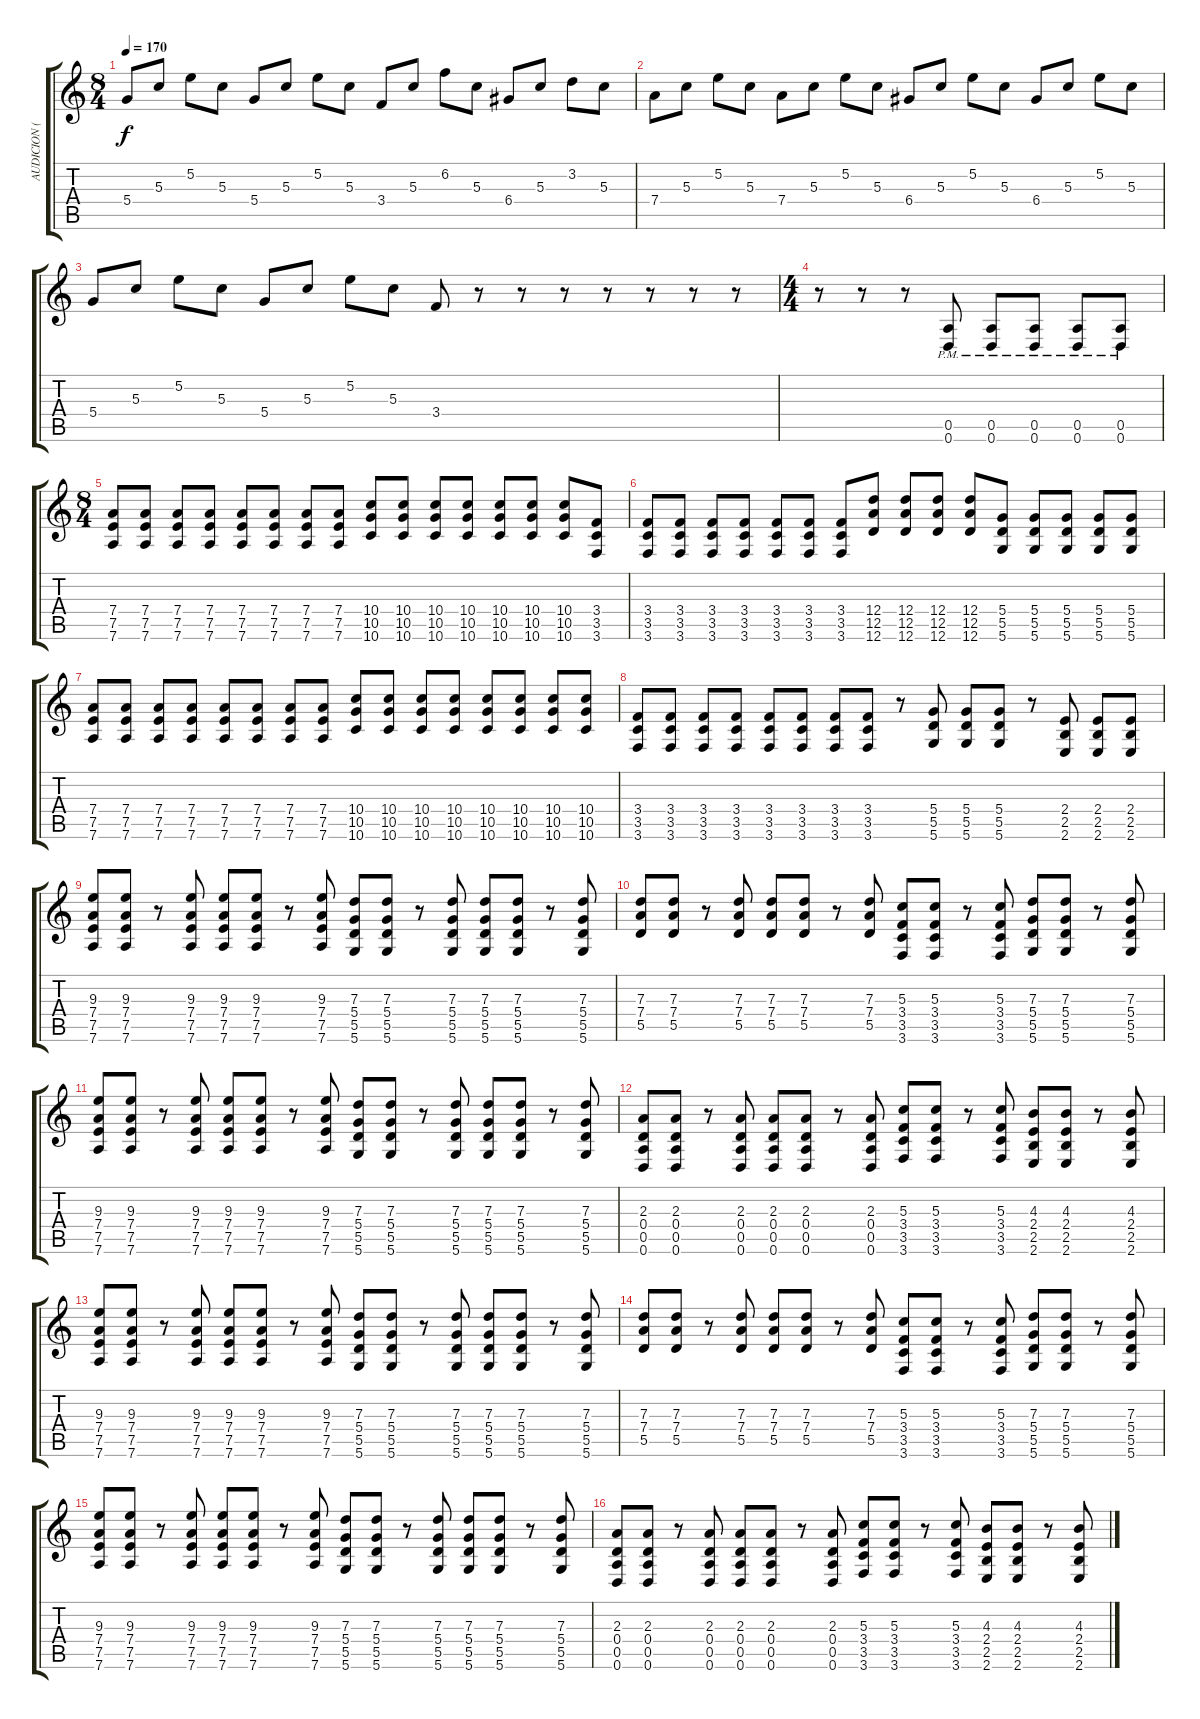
\track ("AUDICION (GUITARRA)" "AUDICION (") {instrument acousticguitarsteel}
\staff {score tabs}
\tuning (E4 B3 G3 D3 A2 D2) {hide}
\ts (8 4)
\tempo 170
\clef g2
\ks c
5.4.8{dy f} 5.3.8 5.2.8 5.3.8 5.4.8 5.3.8 5.2.8 5.3.8 3.4.8 5.3.8 6.2.8 5.3.8 6.4.8 5.3.8 3.2.8 5.3.8 |
7.4.8{instrument acousticguitarsteel} 5.3.8 5.2.8 5.3.8 7.4.8 5.3.8 5.2.8 5.3.8 6.4.8 5.3.8 5.2.8 5.3.8 6.4.8 5.3.8 5.2.8 5.3.8 |
5.4.8 5.3.8 5.2.8 5.3.8 5.4.8 5.3.8 5.2.8 5.3.8 3.4.8 r.8 r.8 r.8 r.8 r.8 r.8 r.8 |
\ts (4 4)
r.8 r.8 r.8 (0.5{pm} 0.6{pm}).8{instrument distortionguitar} (0.5{pm} 0.6{pm}).8 (0.5{pm} 0.6{pm}).8 (0.5{pm} 0.6{pm}).8 (0.5{pm} 0.6{pm}).8 |
\ts (8 4)
(7.4 7.5 7.6).8 (7.4 7.5 7.6).8 (7.4 7.5 7.6).8 (7.4 7.5 7.6).8 (7.4 7.5 7.6).8 (7.4 7.5 7.6).8 (7.4 7.5 7.6).8 (7.4 7.5 7.6).8 (10.4 10.5 10.6).8 (10.4 10.5 10.6).8 (10.4 10.5 10.6).8 (10.4 10.5 10.6).8 (10.4 10.5 10.6).8 (10.4 10.5 10.6).8 (10.4 10.5 10.6).8 (3.4 3.5 3.6).8 |
(3.4 3.5 3.6).8 (3.4 3.5 3.6).8 (3.4 3.5 3.6).8 (3.4 3.5 3.6).8 (3.4 3.5 3.6).8 (3.4 3.5 3.6).8 (3.4 3.5 3.6).8 (12.4 12.5 12.6).8 (12.4 12.5 12.6).8 (12.4 12.5 12.6).8 (12.4 12.5 12.6).8 (5.4 5.5 5.6).8 (5.4 5.5 5.6).8 (5.4 5.5 5.6).8 (5.4 5.5 5.6).8 (5.4 5.5 5.6).8 |
(7.4 7.5 7.6).8 (7.4 7.5 7.6).8 (7.4 7.5 7.6).8 (7.4 7.5 7.6).8 (7.4 7.5 7.6).8 (7.4 7.5 7.6).8 (7.4 7.5 7.6).8 (7.4 7.5 7.6).8 (10.4 10.5 10.6).8 (10.4 10.5 10.6).8 (10.4 10.5 10.6).8 (10.4 10.5 10.6).8 (10.4 10.5 10.6).8 (10.4 10.5 10.6).8 (10.4 10.5 10.6).8 (10.4 10.5 10.6).8 |
(3.4 3.5 3.6).8 (3.4 3.5 3.6).8 (3.4 3.5 3.6).8 (3.4 3.5 3.6).8 (3.4 3.5 3.6).8 (3.4 3.5 3.6).8 (3.4 3.5 3.6).8 (3.4 3.5 3.6).8 r.8 (5.4 5.5 5.6).8 (5.4 5.5 5.6).8 (5.4 5.5 5.6).8 r.8 (2.4 2.5 2.6).8 (2.4 2.5 2.6).8 (2.4 2.5 2.6).8 |
(9.3 7.4 7.5 7.6).8 (9.3 7.4 7.5 7.6).8 r.8 (9.3 7.4 7.5 7.6).8 (9.3 7.4 7.5 7.6).8 (9.3 7.4 7.5 7.6).8 r.8 (9.3 7.4 7.5 7.6).8 (7.3 5.4 5.5 5.6).8 (7.3 5.4 5.5 5.6).8 r.8 (7.3 5.4 5.5 5.6).8 (7.3 5.4 5.5 5.6).8 (7.3 5.4 5.5 5.6).8 r.8 (7.3 5.4 5.5 5.6).8 |
(7.3 7.4 5.5).8 (7.3 7.4 5.5).8 r.8 (7.3 7.4 5.5).8 (7.3 7.4 5.5).8 (7.3 7.4 5.5).8 r.8 (7.3 7.4 5.5).8 (5.3 3.4 3.5 3.6).8 (5.3 3.4 3.5 3.6).8 r.8 (5.3 3.4 3.5 3.6).8 (7.3 5.4 5.5 5.6).8 (7.3 5.4 5.5 5.6).8 r.8 (7.3 5.4 5.5 5.6).8 |
(9.3 7.4 7.5 7.6).8 (9.3 7.4 7.5 7.6).8 r.8 (9.3 7.4 7.5 7.6).8 (9.3 7.4 7.5 7.6).8 (9.3 7.4 7.5 7.6).8 r.8 (9.3 7.4 7.5 7.6).8 (7.3 5.4 5.5 5.6).8 (7.3 5.4 5.5 5.6).8 r.8 (7.3 5.4 5.5 5.6).8 (7.3 5.4 5.5 5.6).8 (7.3 5.4 5.5 5.6).8 r.8 (7.3 5.4 5.5 5.6).8 |
(2.3 0.4 0.5 0.6).8 (2.3 0.4 0.5 0.6).8 r.8 (2.3 0.4 0.5 0.6).8 (2.3 0.4 0.5 0.6).8 (2.3 0.4 0.5 0.6).8 r.8 (2.3 0.4 0.5 0.6).8 (5.3 3.4 3.5 3.6).8 (5.3 3.4 3.5 3.6).8 r.8 (5.3 3.4 3.5 3.6).8 (4.3 2.4 2.5 2.6).8 (4.3 2.4 2.5 2.6).8 r.8 (4.3 2.4 2.5 2.6).8 |
(9.3 7.4 7.5 7.6).8 (9.3 7.4 7.5 7.6).8 r.8 (9.3 7.4 7.5 7.6).8 (9.3 7.4 7.5 7.6).8 (9.3 7.4 7.5 7.6).8 r.8 (9.3 7.4 7.5 7.6).8 (7.3 5.4 5.5 5.6).8 (7.3 5.4 5.5 5.6).8 r.8 (7.3 5.4 5.5 5.6).8 (7.3 5.4 5.5 5.6).8 (7.3 5.4 5.5 5.6).8 r.8 (7.3 5.4 5.5 5.6).8 |
(7.3 7.4 5.5).8 (7.3 7.4 5.5).8 r.8 (7.3 7.4 5.5).8 (7.3 7.4 5.5).8 (7.3 7.4 5.5).8 r.8 (7.3 7.4 5.5).8 (5.3 3.4 3.5 3.6).8 (5.3 3.4 3.5 3.6).8 r.8 (5.3 3.4 3.5 3.6).8 (7.3 5.4 5.5 5.6).8 (7.3 5.4 5.5 5.6).8 r.8 (7.3 5.4 5.5 5.6).8 |
(9.3 7.4 7.5 7.6).8 (9.3 7.4 7.5 7.6).8 r.8 (9.3 7.4 7.5 7.6).8 (9.3 7.4 7.5 7.6).8 (9.3 7.4 7.5 7.6).8 r.8 (9.3 7.4 7.5 7.6).8 (7.3 5.4 5.5 5.6).8 (7.3 5.4 5.5 5.6).8 r.8 (7.3 5.4 5.5 5.6).8 (7.3 5.4 5.5 5.6).8 (7.3 5.4 5.5 5.6).8 r.8 (7.3 5.4 5.5 5.6).8 |
(2.3 0.4 0.5 0.6).8 (2.3 0.4 0.5 0.6).8 r.8 (2.3 0.4 0.5 0.6).8 (2.3 0.4 0.5 0.6).8 (2.3 0.4 0.5 0.6).8 r.8 (2.3 0.4 0.5 0.6).8 (5.3 3.4 3.5 3.6).8 (5.3 3.4 3.5 3.6).8 r.8 (5.3 3.4 3.5 3.6).8 (4.3 2.4 2.5 2.6).8 (4.3 2.4 2.5 2.6).8 r.8 (4.3 2.4 2.5 2.6).8
